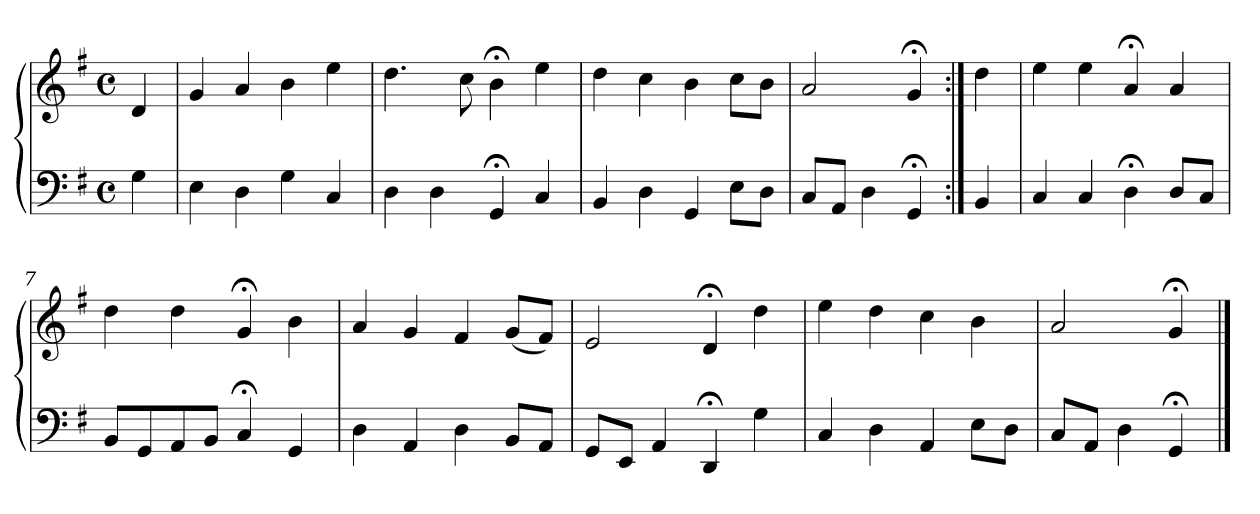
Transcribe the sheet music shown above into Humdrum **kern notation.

**kern	**kern
*part1	*part1
*staff2	*staff1
*clefF4	*clefG2
*k[f#]	*k[f#]
*M4/4	*M4/4
*met(c)	*met(c)
=	=
4G	4d
=1	=1
4E	4g
4D	4a
4G	4b
4C	4ee
=2	=2
4D	4.dd
4D	.
.	8cc
4GG;<	4b;<
4C	4ee
=3	=3
4BB	4dd
4D	4cc
4GG	4b
8EL	8ccL
8DJ	8bJ
=4	=4
8CL	2a
8AAJ	.
4D	.
4GG;<	4g;<
=5:|!	=5:|!
4BB	4dd
=6	=6
4C	4ee
4C	4ee
4D;<	4a;<
8DL	4a
8CJ	.
!!LO:LB:g=z
=7	=7
8BBL	4dd
8GG	.
8AA	4dd
8BBJ	.
4C;<	4g;<
4GG	4b
=8	=8
4D	4a
4AA	4g
4D	4f#
8BBL	(8gL
8AAJ	8f#J)
=9	=9
8GGL	2e
8EEJ	.
4AA	.
4DD;<	4d;<
4G	4dd
=10	=10
4C	4ee
4D	4dd
4AA	4cc
8EL	4b
8DJ	.
=11	=11
8CL	2a
8AAJ	.
4D	.
4GG;<	4g;<
==	==
*-	*-
